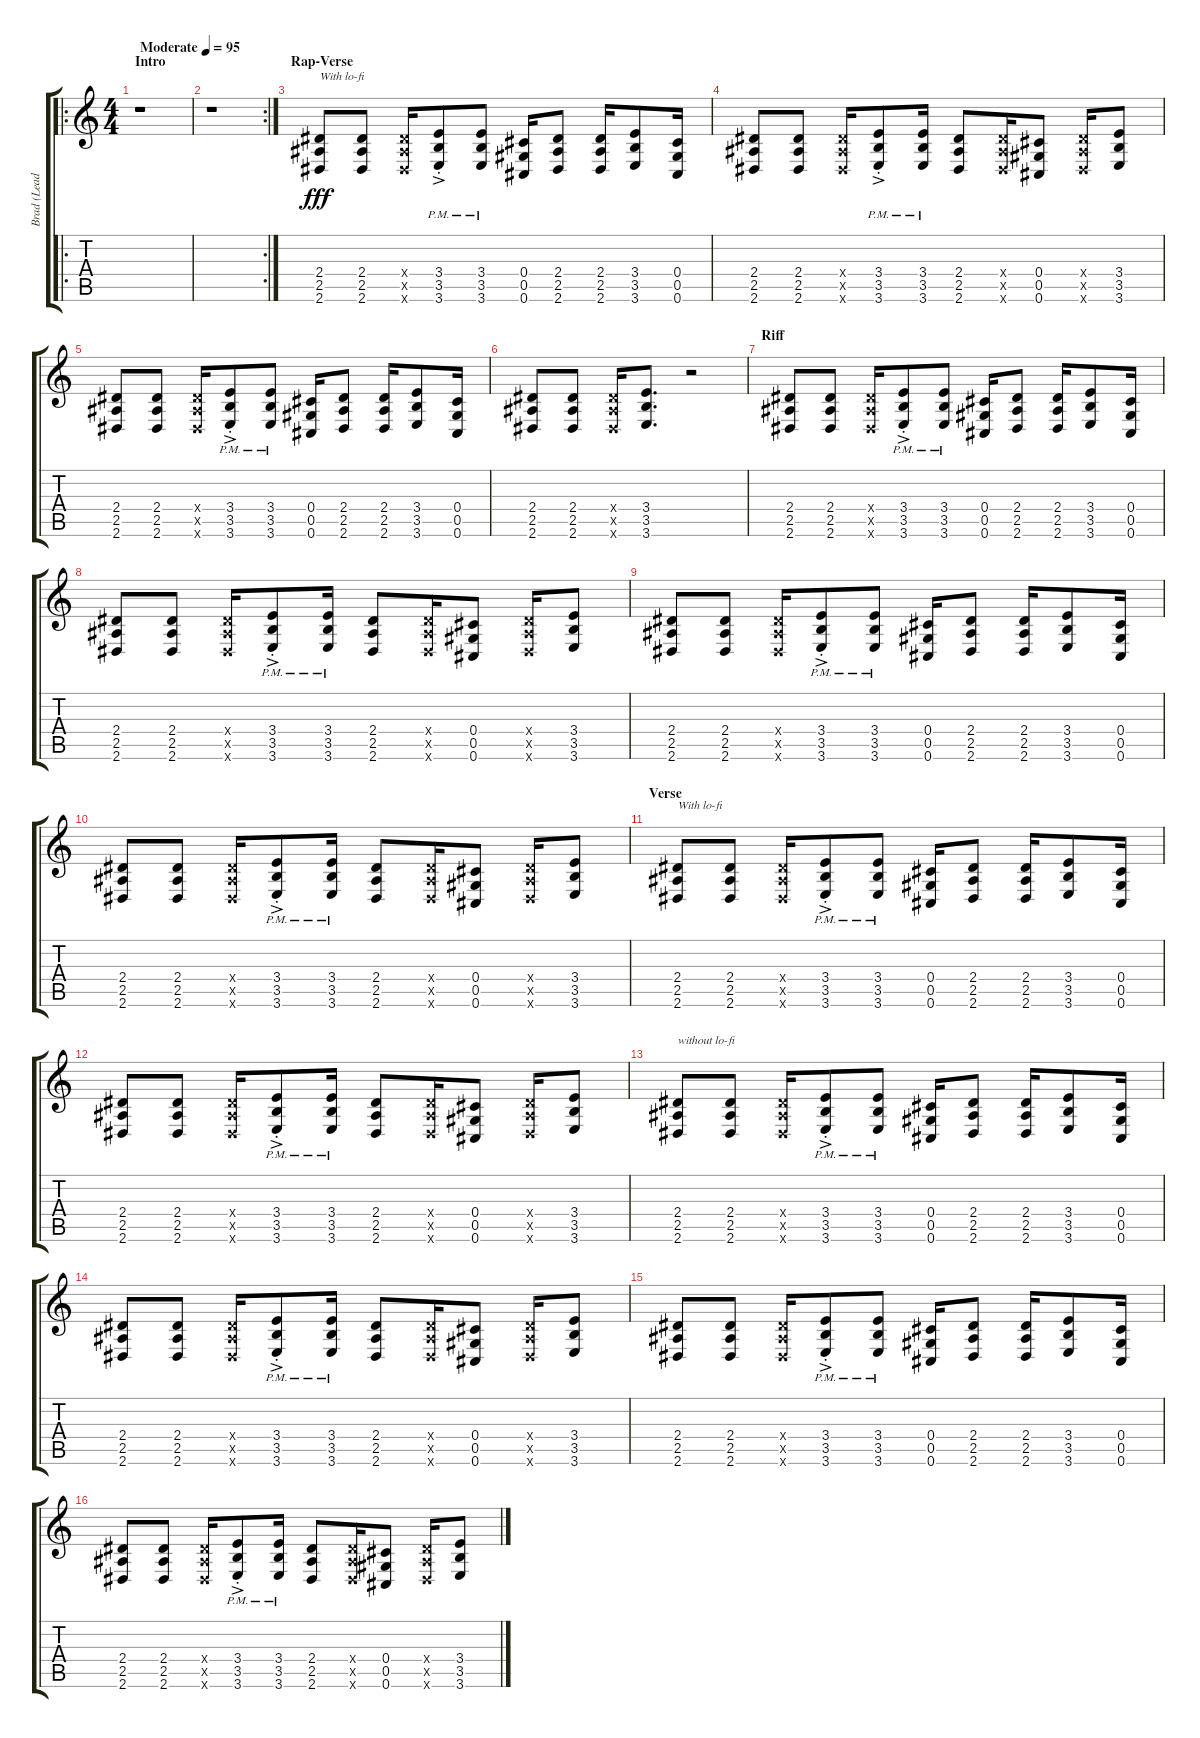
\track ("Brad (Lead)" "Brad (Lead") {instrument distortionguitar}
\staff {score tabs}
\tuning (Eb4 Bb3 Gb3 Db3 Ab2 Db2) {hide}
\ro
\ts (4 4)
\section ("" "Intro")
\tempo (95 "Moderate")
\clef g2
\ks c
r.1{dy fff instrument distortionguitar} |
\rc 2
r.1 |
\section ("" "Rap-Verse")
(2.4 2.5 2.6).8{txt "With lo-fi"} (2.4 2.5 2.6).8 (2.4{x} 2.5{x} 2.6{x}).16 (3.4{ac pm st} 3.5{pm} 3.6{pm}).8 (3.4{pm} 3.5{pm} 3.6{pm}).8 (0.4 0.5 0.6).16 (2.4 2.5 2.6).8 (2.4 2.5 2.6).16 (3.4 3.5 3.6).8 (0.4 0.5 0.6).16 |
(2.4 2.5 2.6).8 (2.4 2.5 2.6).8 (2.4{x} 2.5{x} 2.6{x}).16 (3.4{ac pm st} 3.5{pm} 3.6{pm}).8 (3.4{pm} 3.5{pm} 3.6{pm}).16 (2.4 2.5 2.6).8 (2.4{x} 2.5{x} 2.6{x}).16 (0.4 0.5 0.6).8 (2.4{x} 2.5{x} 2.6{x}).16 (3.4 3.5 3.6).8 |
(2.4 2.5 2.6).8 (2.4 2.5 2.6).8 (2.4{x} 2.5{x} 2.6{x}).16 (3.4{ac pm st} 3.5{pm} 3.6{pm}).8 (3.4{pm} 3.5{pm} 3.6{pm}).8 (0.4 0.5 0.6).16 (2.4 2.5 2.6).8 (2.4 2.5 2.6).16 (3.4 3.5 3.6).8 (0.4 0.5 0.6).16 |
(2.4 2.5 2.6).8 (2.4 2.5 2.6).8 (2.4{x} 2.5{x} 2.6{x}).16 (3.4 3.5 3.6).8{d} r.2 |
\section ("" "Riff")
(2.4 2.5 2.6).8 (2.4 2.5 2.6).8 (2.4{x} 2.5{x} 2.6{x}).16 (3.4{ac pm st} 3.5{pm} 3.6{pm}).8 (3.4{pm} 3.5{pm} 3.6{pm}).8 (0.4 0.5 0.6).16 (2.4 2.5 2.6).8 (2.4 2.5 2.6).16 (3.4 3.5 3.6).8 (0.4 0.5 0.6).16 |
(2.4 2.5 2.6).8 (2.4 2.5 2.6).8 (2.4{x} 2.5{x} 2.6{x}).16 (3.4{ac pm st} 3.5{pm} 3.6{pm}).8 (3.4{pm} 3.5{pm} 3.6{pm}).16 (2.4 2.5 2.6).8 (2.4{x} 2.5{x} 2.6{x}).16 (0.4 0.5 0.6).8 (2.4{x} 2.5{x} 2.6{x}).16 (3.4 3.5 3.6).8 |
(2.4 2.5 2.6).8 (2.4 2.5 2.6).8 (2.4{x} 2.5{x} 2.6{x}).16 (3.4{ac pm st} 3.5{pm} 3.6{pm}).8 (3.4{pm} 3.5{pm} 3.6{pm}).8 (0.4 0.5 0.6).16 (2.4 2.5 2.6).8 (2.4 2.5 2.6).16 (3.4 3.5 3.6).8 (0.4 0.5 0.6).16 |
(2.4 2.5 2.6).8 (2.4 2.5 2.6).8 (2.4{x} 2.5{x} 2.6{x}).16 (3.4{ac pm st} 3.5{pm} 3.6{pm}).8 (3.4{pm} 3.5{pm} 3.6{pm}).16 (2.4 2.5 2.6).8 (2.4{x} 2.5{x} 2.6{x}).16 (0.4 0.5 0.6).8 (2.4{x} 2.5{x} 2.6{x}).16 (3.4 3.5 3.6).8 |
\section ("" "Verse")
(2.4 2.5 2.6).8{txt "With lo-fi"} (2.4 2.5 2.6).8 (2.4{x} 2.5{x} 2.6{x}).16 (3.4{ac pm st} 3.5{pm} 3.6{pm}).8 (3.4{pm} 3.5{pm} 3.6{pm}).8 (0.4 0.5 0.6).16 (2.4 2.5 2.6).8 (2.4 2.5 2.6).16 (3.4 3.5 3.6).8 (0.4 0.5 0.6).16 |
(2.4 2.5 2.6).8 (2.4 2.5 2.6).8 (2.4{x} 2.5{x} 2.6{x}).16 (3.4{ac pm st} 3.5{pm} 3.6{pm}).8 (3.4{pm} 3.5{pm} 3.6{pm}).16 (2.4 2.5 2.6).8 (2.4{x} 2.5{x} 2.6{x}).16 (0.4 0.5 0.6).8 (2.4{x} 2.5{x} 2.6{x}).16 (3.4 3.5 3.6).8 |
(2.4 2.5 2.6).8{txt "without lo-fi"} (2.4 2.5 2.6).8 (2.4{x} 2.5{x} 2.6{x}).16 (3.4{ac pm st} 3.5{pm} 3.6{pm}).8 (3.4{pm} 3.5{pm} 3.6{pm}).8 (0.4 0.5 0.6).16 (2.4 2.5 2.6).8 (2.4 2.5 2.6).16 (3.4 3.5 3.6).8 (0.4 0.5 0.6).16 |
(2.4 2.5 2.6).8 (2.4 2.5 2.6).8 (2.4{x} 2.5{x} 2.6{x}).16 (3.4{ac pm st} 3.5{pm} 3.6{pm}).8 (3.4{pm} 3.5{pm} 3.6{pm}).16 (2.4 2.5 2.6).8 (2.4{x} 2.5{x} 2.6{x}).16 (0.4 0.5 0.6).8 (2.4{x} 2.5{x} 2.6{x}).16 (3.4 3.5 3.6).8 |
(2.4 2.5 2.6).8 (2.4 2.5 2.6).8 (2.4{x} 2.5{x} 2.6{x}).16 (3.4{ac pm st} 3.5{pm} 3.6{pm}).8 (3.4{pm} 3.5{pm} 3.6{pm}).8 (0.4 0.5 0.6).16 (2.4 2.5 2.6).8 (2.4 2.5 2.6).16 (3.4 3.5 3.6).8 (0.4 0.5 0.6).16 |
(2.4 2.5 2.6).8 (2.4 2.5 2.6).8 (2.4{x} 2.5{x} 2.6{x}).16 (3.4{ac pm st} 3.5{pm} 3.6{pm}).8 (3.4{pm} 3.5{pm} 3.6{pm}).16 (2.4 2.5 2.6).8 (2.4{x} 2.5{x} 2.6{x}).16 (0.4 0.5 0.6).8 (2.4{x} 2.5{x} 2.6{x}).16 (3.4 3.5 3.6).8
